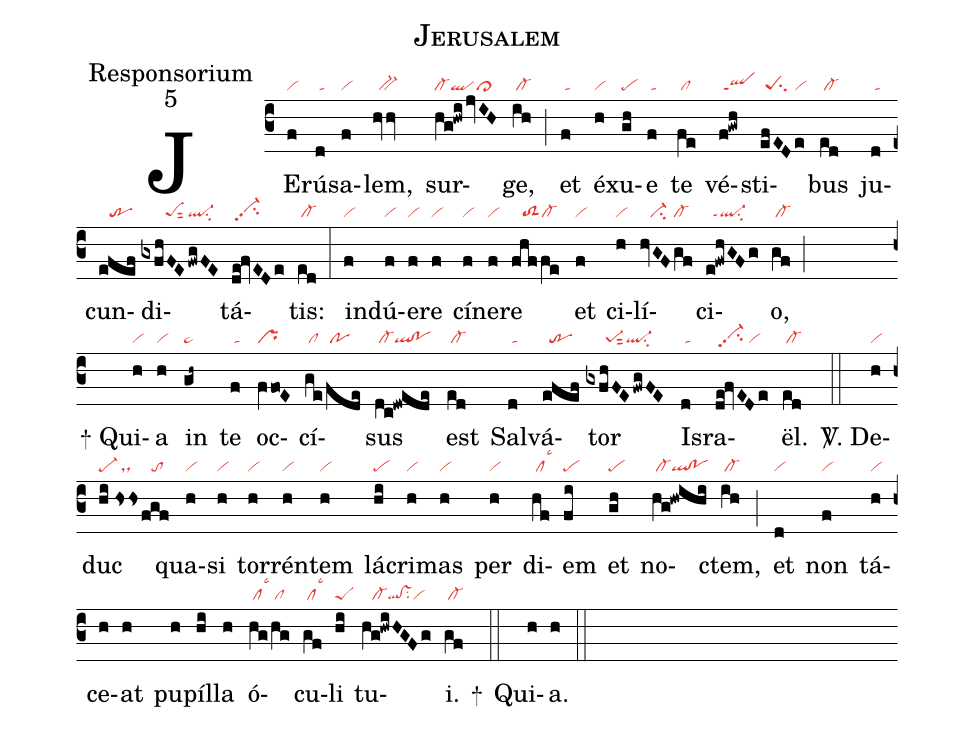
name:Jerusalem;
office-part:Responsorium;
mode:5;
nabc-lines:1;
%%
(c3)
JE(f|vi)rú(d|/ta)sa(f|vi)lem,(hvhv|//bv-)
sur(hg!hwi|cl-ql|!jvIH|///cl>)ge,(ih|/cl-) (;)
et(f|/ta) é(h|vi)xu(gh|pe)e(f|/ta) te(fe|/cl) vé(f!gwh|/qlppt1)sti(efEDe|/peSsu2/vi)bus(ed|/cl-)
ju(d|/ta)cun(efef|///tr)di(gxfhFE|///////peSsut2|/fwgFE|ql-su2)tá(de!fvEDe|/vi-hhpp2su2)tis:(ed|/cl-) (:)
in(f|vi)dú(f|vi)e(f|vi)re(f|vi) cí(f|vi)ne(f|vi)re(fhffe|///toS2cl-) et(f|vi) ci(h|vi)lí(hvGFgf|///ci-//cl-)ci(e!fwhGFg|//ql-ppt1su2)o,(gf|/cl-) (;Z)
+ Qui(h|vi)a(h|vi) in(gh~|pe~) te(f|/ta) oc(fVfo!E|pr)cí(ge/fde|/cl///po)sus(dc!dwede|/cl-ql!po) est(ed|/cl-)
Sal(d|/ta)vá(efef|//tr)tor(gxfhFE/fwgFE|//////pe-1sut2ql-su2) Is(d|/ta)ra(de!fvEDe|/vi-hhpp2su2/vi)ël.(ed|/cl-) (::)
<sp>V/</sp>. De(h|vi)duc(hi|pe-|//hshs|//ds|/fgf|///to) qua(h|vi)si(h|vi) tor(h|vi)rén(h|vi)tem(h|vi) lá(hi|pe)cri(h|vi)mas(h|vi)
per(h|vi) di(hf|/cllsc3)em(fi|pe) et(gh|pe) no(hg!hwihi|/cl-ql!po)ctem,(ih|/cl-) (;)
et(d|vi) non(f|vi) tá(h|vi)ce(h)at(h) pu(h)píl(hi)la(h) ó(hg/hg|/cllsc3/cl)cu(gf|/cllsc3)li(hi|peS) tu(hg!hwiHGFg|///cl-ql!vssu2vi)i.(gf|/cl-) +(::)
Qui(h)a.(h) (::)
